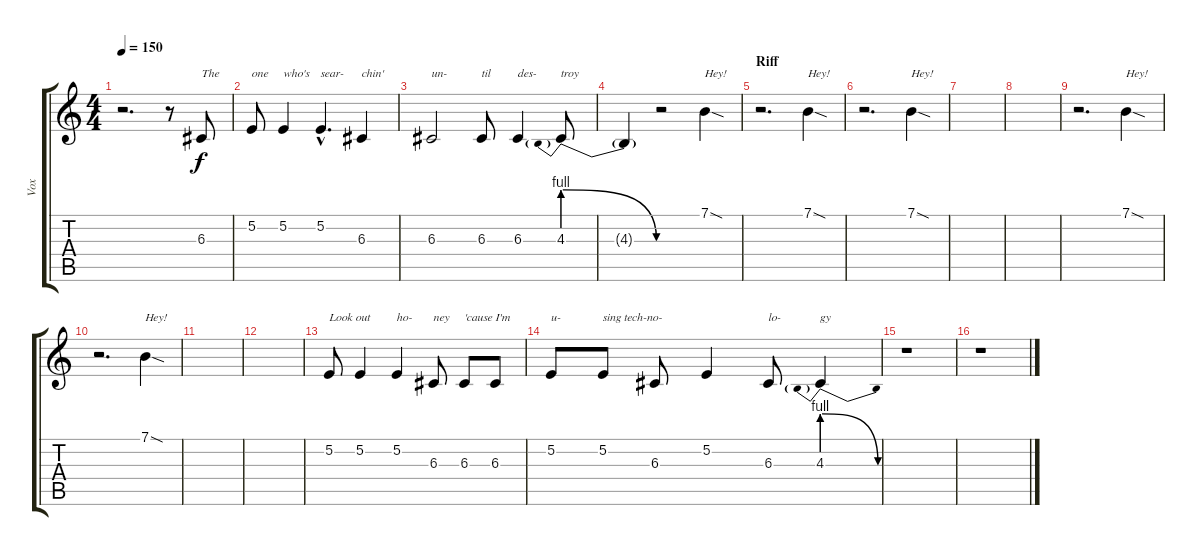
\track ("Vox" "Vox") {instrument oboe}
\staff {score tabs}
\tuning (E4 B3 G3 D3 A2 E2) {hide}
\ts (4 4)
\section ("" "")
\tempo 150
\clef g2
\ks c
r.2{d dy f} r.8 6.3.8{txt "The"} |
5.2.8{txt "one"} 5.2.4{txt "who's"} 5.2{hac}.4{d txt "sear-"} 6.3.4{txt "chin'"} |
6.3.2{txt "un-"} 6.3.8{txt "til"} 6.3.4{txt "des-"} 4.3{be (prebendrelease 0 4 60 0)}.8{txt "troy"} |
4.3{t}.4 r.2 7.1{sod}.4{txt "Hey!"} |
\section ("" "Riff")
r.2{d} 7.1{sod}.4{txt "Hey!"} |
r.2{d} 7.1{sod}.4{txt "Hey!"} |
|
|
\section ("" "")
r.2{d} 7.1{sod}.4{txt "Hey!"} |
r.2{d} 7.1{sod}.4{txt "Hey!"} |
|
|
\section ("" "")
5.2.8{txt "Look out"} 5.2.4 5.2.4{txt "ho-"} 6.3.8{txt "ney"} 6.3.8{txt "'cause I'm"} 6.3.8 |
5.2.8{txt "u-"} 5.2.8{txt "sing tech-no-"} 6.3.8 5.2.4 6.3.8{txt "lo-"} 4.3{be (prebendrelease 0 4 60 0)}.4{txt "gy"} |
r.1 |
r.1
